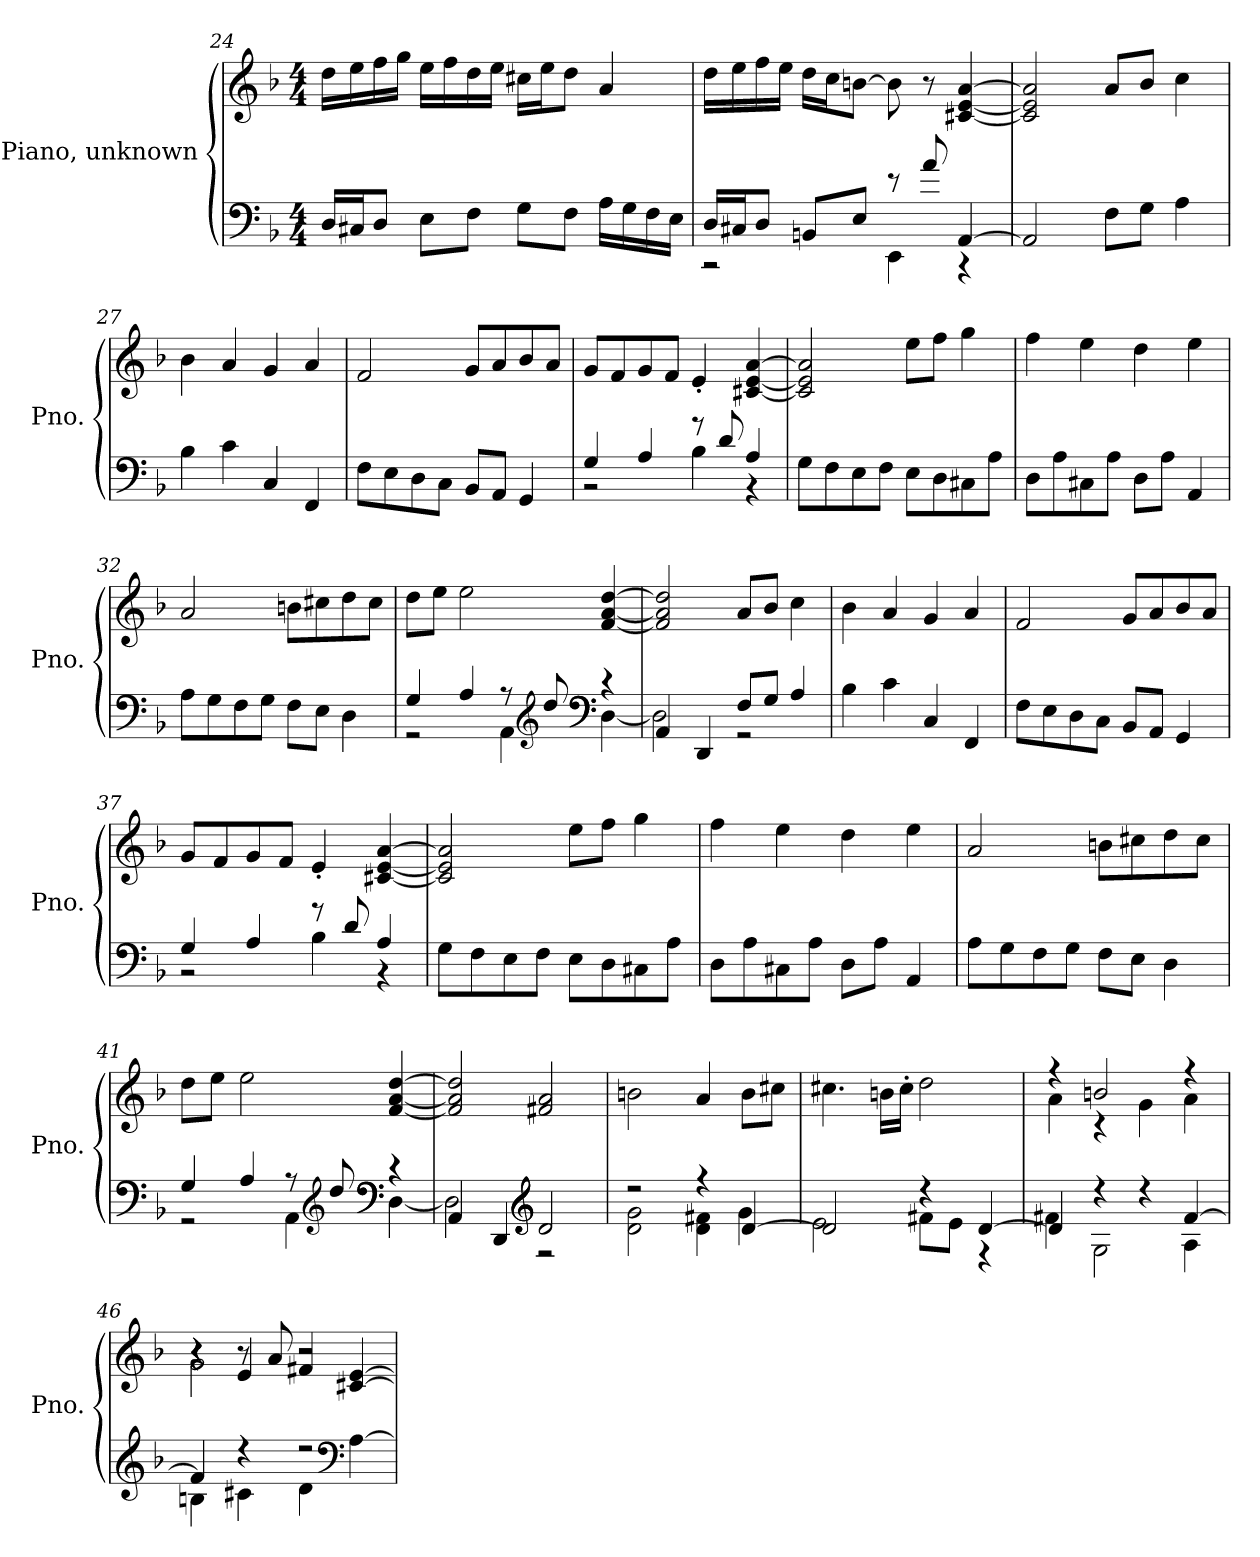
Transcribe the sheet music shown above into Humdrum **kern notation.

**kern	**kern
*part1	*part1
*staff2	*staff1
*I"Piano, unknown	*
*I'Pno.	*
!!LO:LB:g=z
*clefF4	*clefG2
*k[b-]	*k[b-]
*M4/4	*M4/4
=24	=24
16D/LL	16dd\LL
16C#X/J	16ee\
8D/J	16ff\
.	16gg\JJ
8E\L	16ee\LL
.	16ff\
8F\J	16dd\
.	16ee\JJ
8G\L	16cc#X\LL
.	16ee\J
8F\J	8dd\J
16A\LL	4a/
16G\	.
16F\	.
16E\JJ	.
=25	=25
*^	*
16D/LL	2r	16dd\LL
16C#X/J	.	16ee\
8D/J	.	16ff\
.	.	16ee\JJ
8BBn/L	.	16dd\LL
.	.	16cc\J
8E/J	.	[8bn\J
8r	4EE\	8b\]
8a/	.	8r
[4AA/	4r	[4c#X/ [4e/ [4a/
*v	*v	*
=26	=26
2AA/]	2c#/] 2e/] 2a/]
8F\L	8a/L
8G\J	8b-/J
4A\	4cc\
=27	=27
4B-\	4b-\
4c\	4a/
4C/	4g/
4FF/	4a/
!!LO:LB:g=z
=28	=28
8F\L	2f/
8E\	.
8D\	.
8C\J	.
8BB-/L	8g/L
8AA/J	8a/
4GG/	8b-/
.	8a/J
=29	=29
*^	*
4G/	2r	8g/L
.	.	8f/
4A/	.	8g/
.	.	8f/J
8r	4B-\	4e'/
8d/	.	.
4A/	4r	[4c#X/ [4e/ [4a/
*v	*v	*
=30	=30
8G\L	2c#/] 2e/] 2a/]
8F\	.
8E\	.
8F\J	.
8E\L	8ee\L
8D\	8ff\J
8C#X\	4gg\
8A\J	.
=31	=31
8D\L	4ff\
8A\	.
8C#X\	4ee\
8A\J	.
8D\L	4dd\
8A\J	.
4AA/	4ee\
=32	=32
8A\L	2a/
8G\	.
8F\	.
8G\J	.
8F\L	8bn\L
8E\J	8cc#X\
4D\	8dd\
.	8cc#\J
!!LO:LB:g=z
=33	=33
*^	*
4G/	2r	8dd\L
.	.	8ee\J
4A/	.	2ee\
8r	4AA\	.
*clefG2	*	*
8dd/	.	.
*clefF4	*	*
4r	[4D\	[4f/ [4a/ [4dd/
=34	=34	=34
4AA/	2D\]	2f/] 2a/] 2dd/]
4DD/	.	.
8F/L	2r	8a/L
8G/J	.	8b-/J
4A/	.	4cc\
*v	*v	*
=35	=35
4B-\	4b-\
4c\	4a/
4C/	4g/
4FF/	4a/
=36	=36
8F\L	2f/
8E\	.
8D\	.
8C\J	.
8BB-/L	8g/L
8AA/J	8a/
4GG/	8b-/
.	8a/J
=37	=37
*^	*
4G/	2r	8g/L
.	.	8f/
4A/	.	8g/
.	.	8f/J
8r	4B-\	4e'/
8d/	.	.
4A/	4r	[4c#X/ [4e/ [4a/
*v	*v	*
!!LO:PB:g=z
=38	=38
8G\L	2c#/] 2e/] 2a/]
8F\	.
8E\	.
8F\J	.
8E\L	8ee\L
8D\	8ff\J
8C#X\	4gg\
8A\J	.
=39	=39
8D\L	4ff\
8A\	.
8C#X\	4ee\
8A\J	.
8D\L	4dd\
8A\J	.
4AA/	4ee\
=40	=40
8A\L	2a/
8G\	.
8F\	.
8G\J	.
8F\L	8bn\L
8E\J	8cc#X\
4D\	8dd\
.	8cc#\J
=41	=41
*^	*
4G/	2r	8dd\L
.	.	8ee\J
4A/	.	2ee\
8r	4AA\	.
*clefG2	*	*
8dd/	.	.
*clefF4	*	*
4r	[4D\	[4f/ [4a/ [4dd/
=42	=42	=42
4AA/	2D\]	2f/] 2a/] 2dd/]
4DD/	.	.
*clefG2	*	*
2d/	2r	2f#X/ 2a/
!!LO:LB:g=z
=43	=43	=43
2r	2d\ 2g\	2bn\
4r	4d\ 4f#X\	4a/
[4d/	4g\	8b\L
.	.	8cc#X\J
=44	=44	=44
2d/]	2e\	4.cc#X\
.	.	16bn\LL
.	.	16cc#'\JJ
4r	8f#X\L	2dd\
.	8e\J	.
[4d/	4r	.
=45	=45	=45
*	*	*^
4d/]	4f#X\	4r	4a\
4r	2G\	2bn/	4r
4r	.	.	4g\
[4f#/	4A\	4r	4a\
=46	=46	=46	=46
*	*	*	*^
4f#/]	4Bn\	4r	2g\	4r
4r	4c#X\	8r	.	4e/
.	.	8a/	.	.
2r	4d\	4f#X/	2r	2r
*clefF4	*	*	*	*
.	[4A\	[4c#X/ [4e/	.	.
*v	*v	*	*	*
*	*v	*v	*v
=	=
*-	*-
